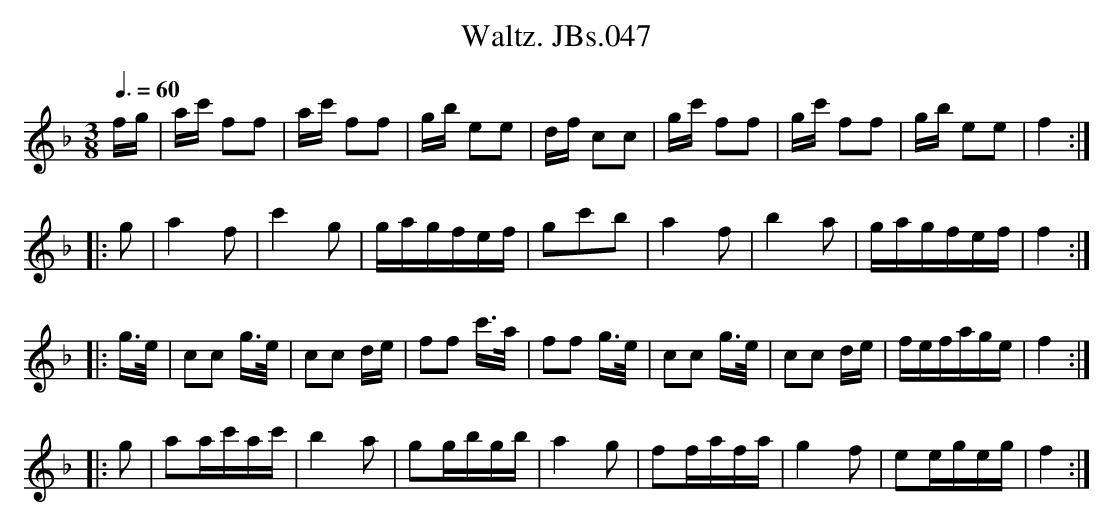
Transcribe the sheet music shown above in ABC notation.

X:1
T:Waltz. JBs.047
M:3/8
L:1/16
Q:3/8=60
K:F major
fg|ac' f2f2|ac' f2f2|gb e2e2|df c2c2|gc' f2f2|gc' f2f2|gb e2e2|f4:|!
|:g2|a4f2|c'4g2|gagfef|g2c'2b2|a4f2|b4a2|gagfef|f4:|!
|:g>e|c2c2 g>e|c2c2 de|f2f2  c'>a|f2f2 g>e|c2c2 g>e|c2c2 de|fefage|f4:|!
|:g2|a2ac'ac'|b4a2|g2gbgb|a4g2|f2fafa|g4f2|e2egeg|f4:|
